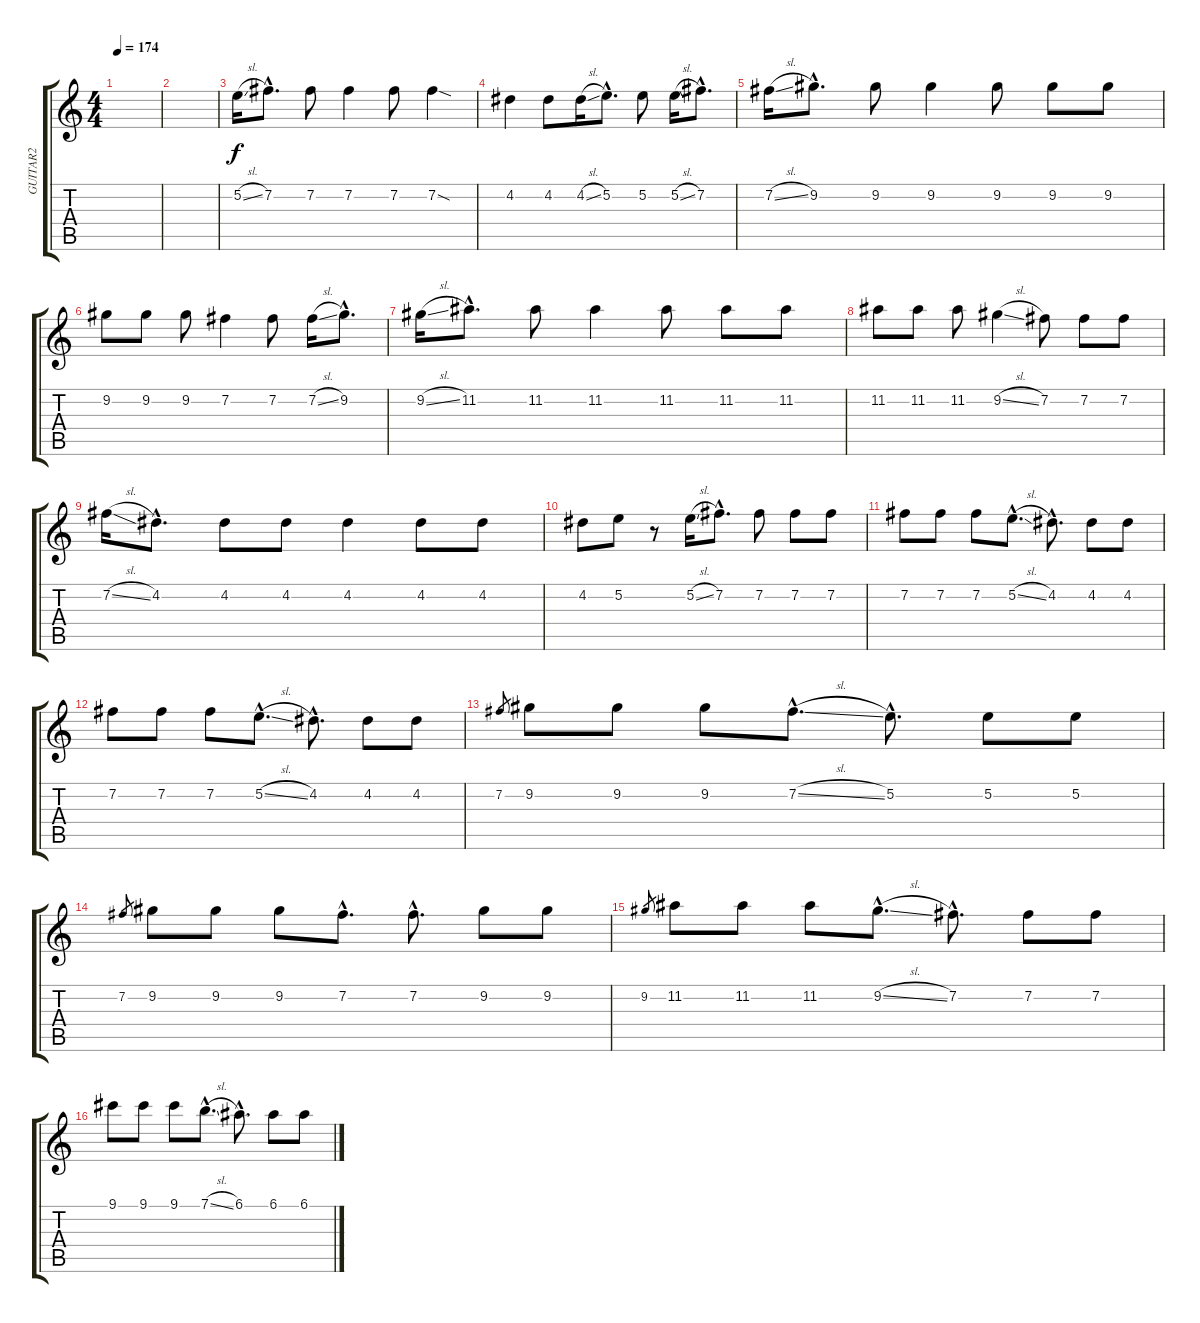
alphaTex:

\track ("GUITAR2" "GUITAR2") {instrument overdrivenguitar}
\staff {score tabs}
\tuning (E4 B3 G3 D3 A2 E2) {hide}
\ts (4 4)
\tempo 174
\clef g2
\ks c
|
|
5.2{sl}.16 7.2{hac}.8{d} 7.2.8 7.2.4 7.2.8 7.2{sod}.4 |
4.2.4 4.2.8 4.2{sl}.16 5.2{hac}.8{d} 5.2.8 5.2{sl}.16 7.2{hac}.8{d} |
7.2{sl}.16 9.2{hac}.8{d} 9.2.8 9.2.4 9.2.8 9.2.8 9.2.8 |
9.2.8 9.2.8 9.2.8 7.2.4 7.2.8 7.2{sl}.16 9.2{hac}.8{d} |
9.2{sl}.16 11.2{hac}.8{d} 11.2.8 11.2.4 11.2.8 11.2.8 11.2.8 |
11.2.8 11.2.8 11.2.8 9.2{sl}.4 7.2.8 7.2.8 7.2.8 |
7.2{sl}.16 4.2{hac}.8{d} 4.2.8 4.2.8 4.2.4 4.2.8 4.2.8 |
4.2.8 5.2.8 r.8 5.2{sl}.16 7.2{hac}.8{d} 7.2.8 7.2.8 7.2.8 |
7.2.8 7.2.8 7.2.8 5.2{sl hac}.8{d} 4.2{hac}.8{d} 4.2.8 4.2.8 |
7.2.8 7.2.8 7.2.8 5.2{sl hac}.8{d} 4.2{hac}.8{d} 4.2.8 4.2.8 |
7.2.8{gr} 9.2.8 9.2.8 9.2.8 7.2{sl hac}.8{d} 5.2{hac}.8{d} 5.2.8 5.2.8 |
7.2.8{gr} 9.2.8 9.2.8 9.2.8 7.2{hac}.8{d} 7.2{hac}.8{d} 9.2.8 9.2.8 |
9.2.8{gr} 11.2.8 11.2.8 11.2.8 9.2{sl hac}.8{d} 7.2{hac}.8{d} 7.2.8 7.2.8 |
9.1.8 9.1.8 9.1.8 7.1{sl hac}.8{d} 6.1{hac}.8{d} 6.1.8 6.1.8
